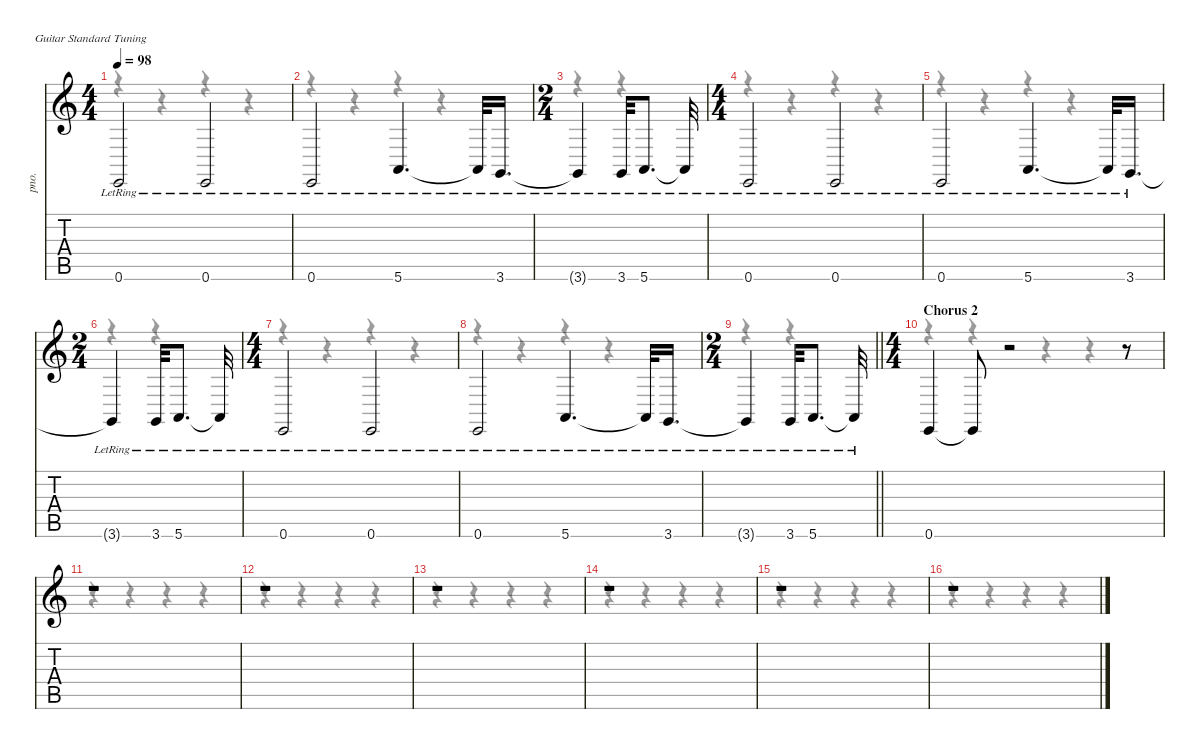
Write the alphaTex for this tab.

\defaultSystemsLayout 4
\hideDynamics
\bracketExtendMode nobrackets
\otherSystemsTrackNameOrientation horizontal
\track ("Piano" "pno.") {instrument acousticgrandpiano}
\staff {score tabs}
\tuning (E4 B3 G3 D3 A2 E2)
\voice
\ts (4 4)
\beaming (8 2 2 2 2)
\tempo 98
\clef g2
\ks c
0.6{lr}.2{dy mf} 0.6{lr}.2 |
0.6{lr}.2 5.6{lr}.4{d} 5.6{lr t}.32 3.6{lr}.16{d} |
\ts (2 4)
\beaming (8 1 1 1 1)
3.6{lr t}.4 3.6{lr}.32 5.6{lr}.8{d} 5.6{lr t}.32 |
\ts (4 4)
\beaming (8 2 2 2 2)
0.6{lr}.2 0.6{lr}.2 |
0.6{lr}.2 5.6{lr}.4{d} 5.6{lr t}.32 3.6{lr}.16{d} |
\ts (2 4)
\beaming (8 1 1 1 1)
3.6{lr t}.4 3.6{lr}.32 5.6{lr}.8{d} 5.6{lr t}.32 |
\ts (4 4)
\beaming (8 2 2 2 2)
0.6{lr}.2 0.6{lr}.2 |
0.6{lr}.2 5.6{lr}.4{d} 5.6{lr t}.32 3.6{lr}.16{d} |
\ts (2 4)
\beaming (8 1 1 1 1)
\barLineRight lightlight
3.6{lr t}.4 3.6{lr}.32 5.6{lr}.8{d} 5.6{lr t}.32 |
\ts (4 4)
\beaming (8 2 2 2 2)
\section ("" "Chorus 2")
0.6.4 0.6{t}.8{dy f} r.2 r.8 |
r.1 |
r.1 |
r.1 |
r.1 |
r.1 |
r.1
\voice
\clef g2
\ottava regular
\simile none
\ks c
r.4{dy mf} r.4 r.4 r.4 |
r.4 r.4 r.4 r.4 |
r.4 r.4 |
r.4 r.4 r.4 r.4 |
r.4 r.4 r.4 r.4 |
r.4 r.4 |
r.4 r.4 r.4 r.4 |
r.4 r.4 r.4 r.4 |
\barLineRight lightlight
r.4 r.4 |
r.4 r.4 r.4 r.4 |
r.4 r.4 r.4 r.4 |
r.4 r.4 r.4 r.4 |
r.4 r.4 r.4 r.4 |
r.4 r.4 r.4 r.4 |
r.4 r.4 r.4 r.4 |
r.4 r.4 r.4 r.4
